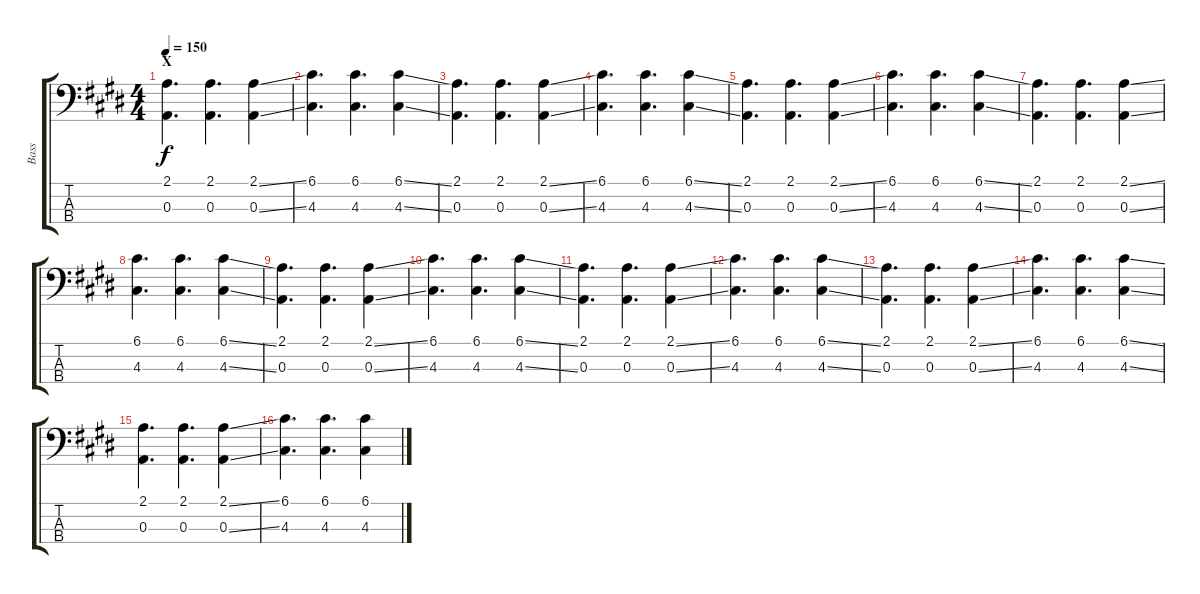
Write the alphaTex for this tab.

\track ("Bass" "Bass") {instrument electricbassfinger}
\staff {score tabs}
\tuning (G2 D2 A1 E1) {hide}
\ts (4 4)
\section ("" "X")
\tempo 150
\clef f4
\ks e
(2.1 0.3).4{d dy f} (2.1 0.3).4{d} (2.1{ss} 0.3{ss}).4 |
(6.1 4.3).4{d} (6.1 4.3).4{d} (6.1{ss} 4.3{ss}).4 |
(2.1 0.3).4{d} (2.1 0.3).4{d} (2.1{ss} 0.3{ss}).4 |
(6.1 4.3).4{d} (6.1 4.3).4{d} (6.1{ss} 4.3{ss}).4 |
(2.1 0.3).4{d} (2.1 0.3).4{d} (2.1{ss} 0.3{ss}).4 |
(6.1 4.3).4{d} (6.1 4.3).4{d} (6.1{ss} 4.3{ss}).4 |
(2.1 0.3).4{d} (2.1 0.3).4{d} (2.1{ss} 0.3{ss}).4 |
(6.1 4.3).4{d} (6.1 4.3).4{d} (6.1{ss} 4.3{ss}).4 |
(2.1 0.3).4{d} (2.1 0.3).4{d} (2.1{ss} 0.3{ss}).4 |
(6.1 4.3).4{d} (6.1 4.3).4{d} (6.1{ss} 4.3{ss}).4 |
(2.1 0.3).4{d} (2.1 0.3).4{d} (2.1{ss} 0.3{ss}).4 |
(6.1 4.3).4{d} (6.1 4.3).4{d} (6.1{ss} 4.3{ss}).4 |
(2.1 0.3).4{d} (2.1 0.3).4{d} (2.1{ss} 0.3{ss}).4 |
(6.1 4.3).4{d} (6.1 4.3).4{d} (6.1{ss} 4.3{ss}).4 |
(2.1 0.3).4{d} (2.1 0.3).4{d} (2.1{ss} 0.3{ss}).4 |
(6.1 4.3).4{d} (6.1 4.3).4{d} (6.1{ss} 4.3{ss}).4
